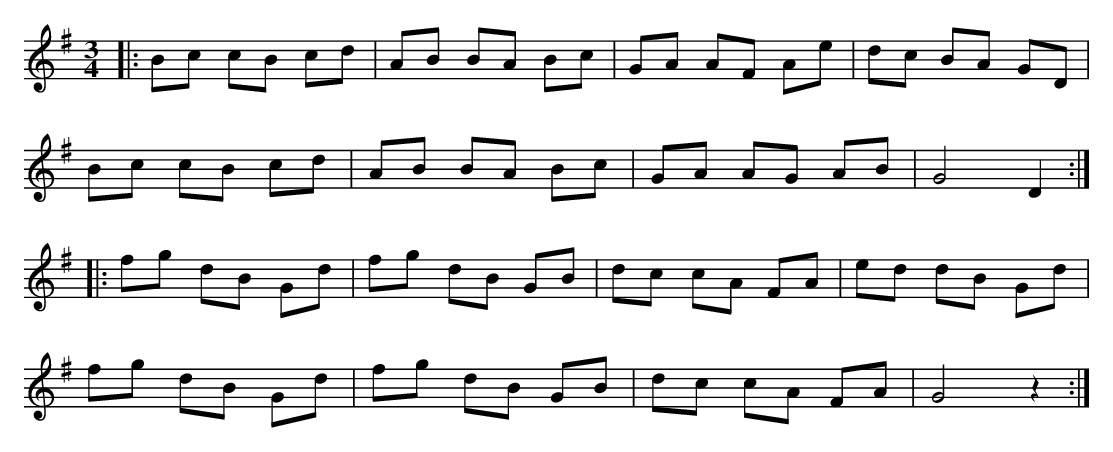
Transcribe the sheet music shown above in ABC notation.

X:1
M:3/4
K:G
|:Bc cB cd|AB BA Bc|GA AF Ae|dc BA GD|
Bc cB cd|AB BA Bc|GA AG AB|G4 D2:|
|:fg dB Gd|fg dB GB|dc cA FA|ed dB Gd|
fg dB Gd|fg dB GB|dc cA FA|G4 z2:|
